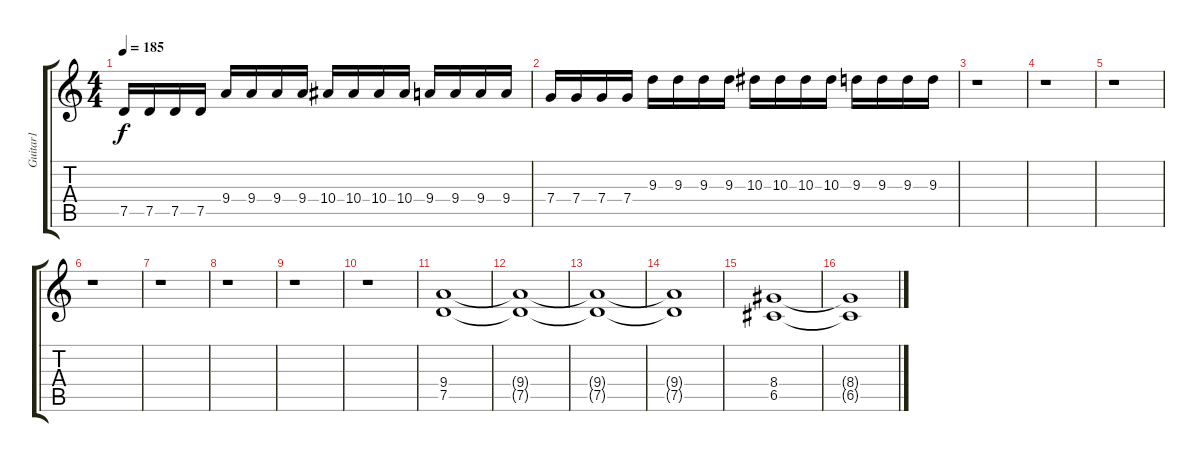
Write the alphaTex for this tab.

\track ("Guitar1" "Guitar1") {instrument distortionguitar}
\staff {score tabs}
\tuning (D4 A3 F3 C3 G2 D2) {hide}
\ts (4 4)
\tempo 185
\clef g2
\ks c
7.5.16{dy f} 7.5.16 7.5.16 7.5.16 9.4.16 9.4.16 9.4.16 9.4.16 10.4.16 10.4.16 10.4.16 10.4.16 9.4.16 9.4.16 9.4.16 9.4.16 |
7.4.16 7.4.16 7.4.16 7.4.16 9.3.16 9.3.16 9.3.16 9.3.16 10.3.16 10.3.16 10.3.16 10.3.16 9.3.16 9.3.16 9.3.16 9.3.16 |
r.1 |
r.1 |
r.1 |
r.1 |
r.1 |
r.1 |
r.1 |
r.1 |
(9.4 7.5).1 |
(9.4{t} 7.5{t}).1 |
(9.4{t} 7.5{t}).1 |
(9.4{t} 7.5{t}).1 |
(8.4 6.5).1 |
(8.4{t} 6.5{t}).1
